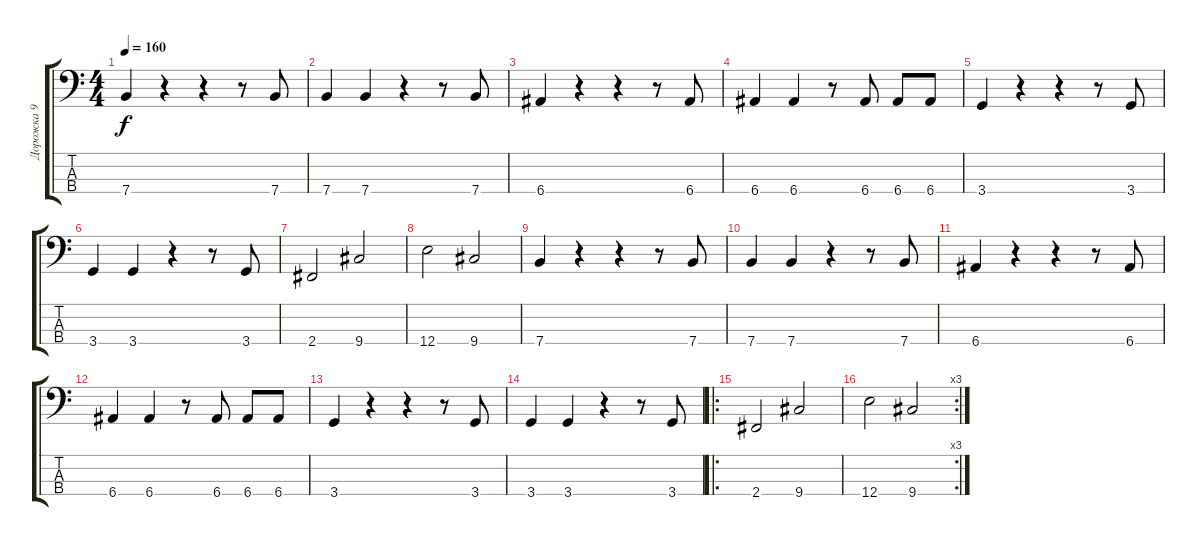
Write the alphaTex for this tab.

\track ("Дорожка 9" "Дорожка 9") {instrument fretlessbass}
\staff {score tabs}
\tuning (G2 D2 A1 E1) {hide}
\ts (4 4)
\tempo 160
\clef f4
\ks c
7.4.4{dy f} r.4 r.4 r.8 7.4.8 |
7.4.4 7.4.4 r.4 r.8 7.4.8 |
6.4.4 r.4 r.4 r.8 6.4.8 |
6.4.4 6.4.4 r.8 6.4.8 6.4.8 6.4.8 |
3.4.4 r.4 r.4 r.8 3.4.8 |
3.4.4 3.4.4 r.4 r.8 3.4.8 |
2.4.2 9.4.2 |
12.4.2 9.4.2 |
7.4.4 r.4 r.4 r.8 7.4.8 |
7.4.4 7.4.4 r.4 r.8 7.4.8 |
6.4.4 r.4 r.4 r.8 6.4.8 |
6.4.4 6.4.4 r.8 6.4.8 6.4.8 6.4.8 |
3.4.4 r.4 r.4 r.8 3.4.8 |
3.4.4 3.4.4 r.4 r.8 3.4.8 |
\ro
2.4.2 9.4.2 |
\rc 3
12.4.2 9.4.2
